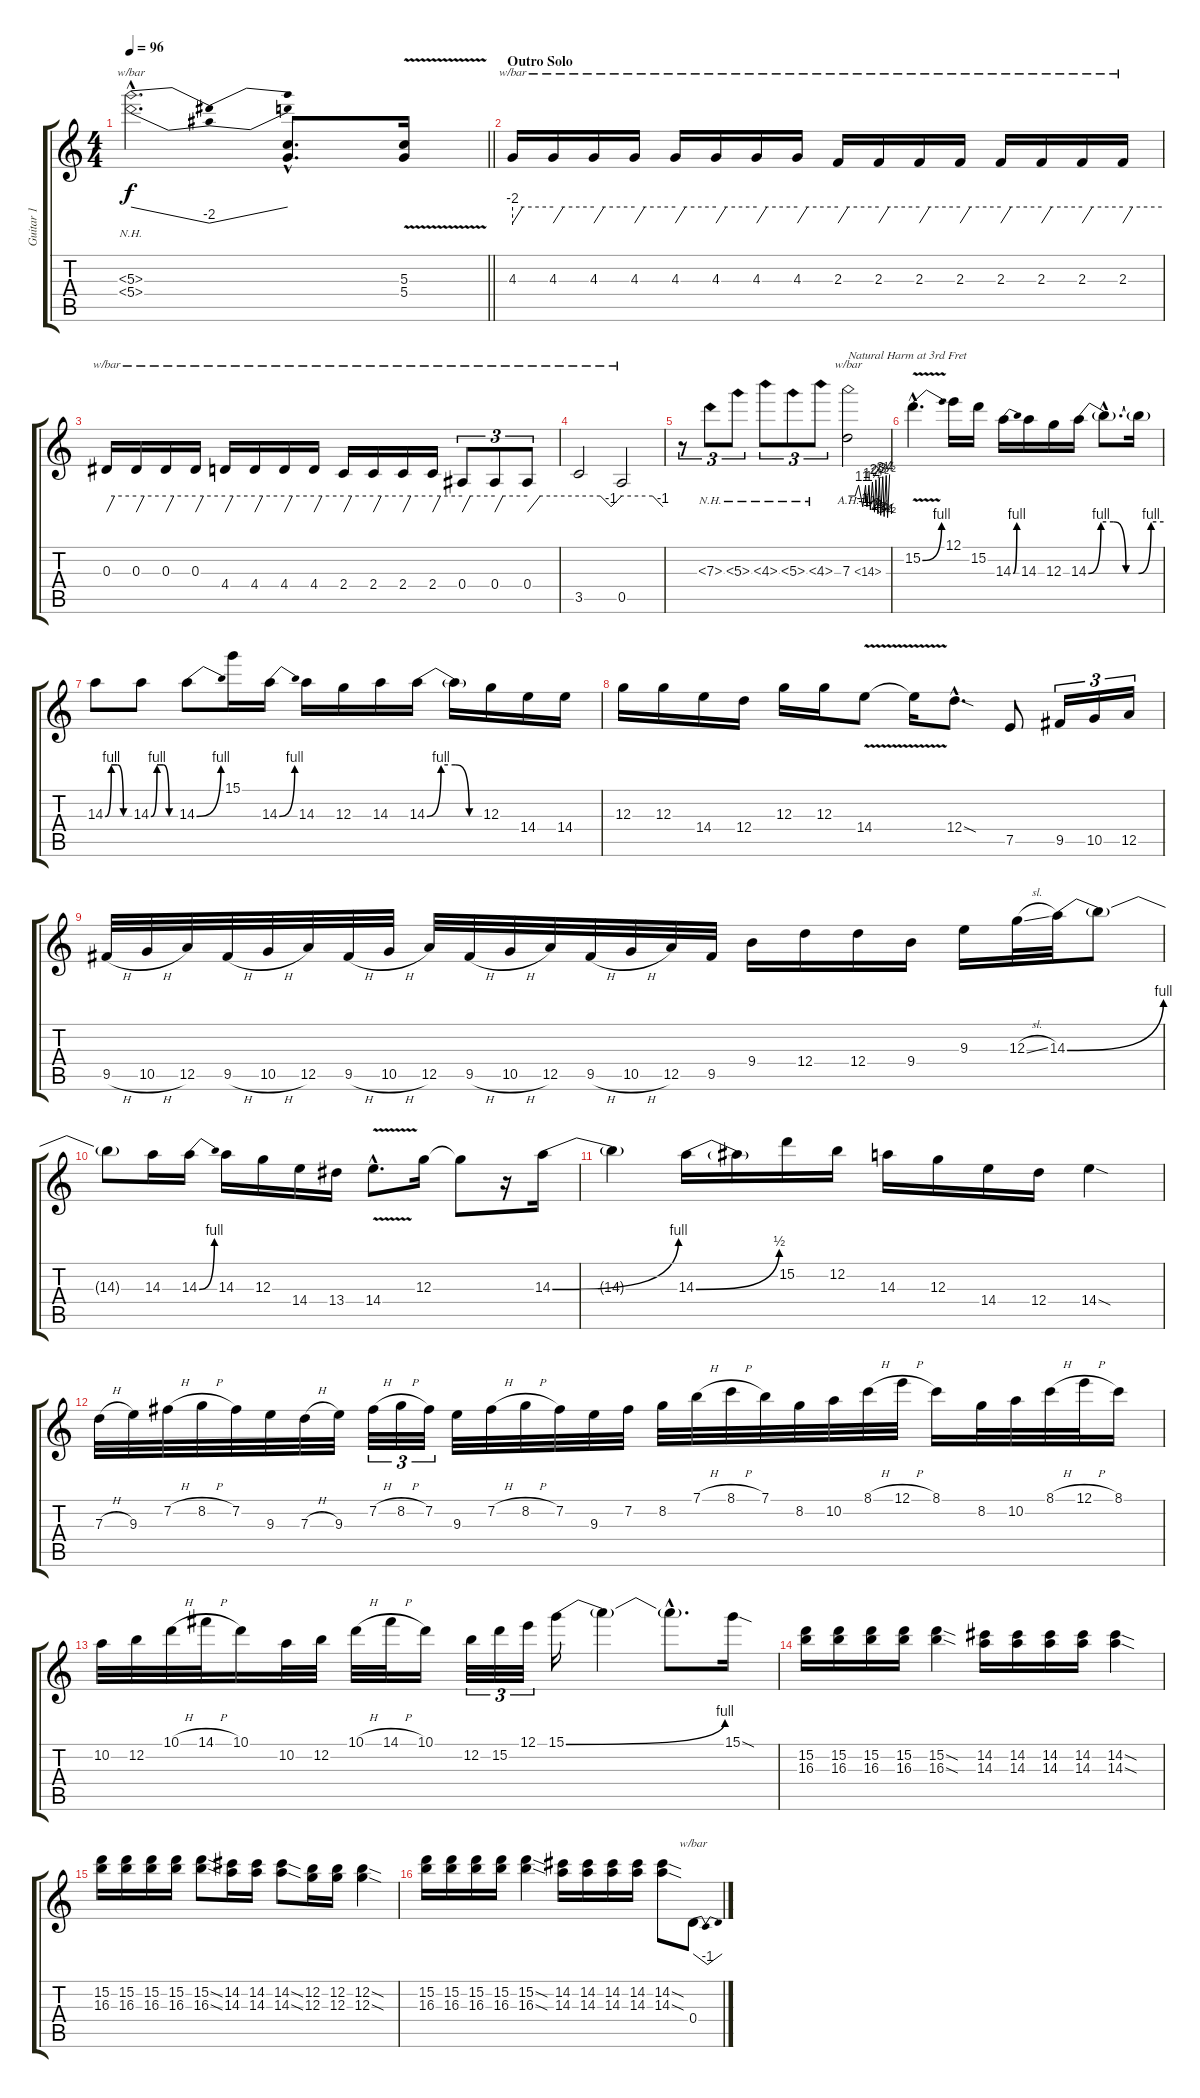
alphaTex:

\track ("Guitar 1" "Guitar 1") {instrument overdrivenguitar}
\staff {score tabs}
\tuning (E4 B3 G3 D3 A2 E2) {hide}
\ts (4 4)
\tempo 96
\clef g2
\barLineRight lightlight
\ks c
(5.3{nh hac} 5.4{nh hac}).2{d tbe (dip default 0 0 30 -8 60 0) dy f} (5.3{hac t} 5.4{hac t}).8{d} (5.3{v} 5.4).16 |
\section ("" "Outro Solo")
4.3.16{tbe (custom default 0 -8 15 0 60 0) volume 16} 4.3.16{tbe (custom default 0 -8 15 0 60 0)} 4.3.16{tbe (custom default 0 -8 15 0 60 0)} 4.3.16{tbe (custom default 0 -8 15 0 60 0)} 4.3.16{tbe (custom default 0 -8 15 0 60 0)} 4.3.16{tbe (custom default 0 -8 15 0 60 0)} 4.3.16{tbe (custom default 0 -8 15 0 60 0)} 4.3.16{tbe (custom default 0 -8 15 0 60 0)} 2.3.16{tbe (custom default 0 -8 15 0 60 0)} 2.3.16{tbe (custom default 0 -8 15 0 60 0)} 2.3.16{tbe (custom default 0 -8 15 0 60 0)} 2.3.16{tbe (custom default 0 -8 15 0 60 0)} 2.3.16{tbe (custom default 0 -8 15 0 60 0)} 2.3.16{tbe (custom default 0 -8 15 0 60 0)} 2.3.16{tbe (custom default 0 -8 15 0 60 0)} 2.3.16{tbe (custom default 0 -8 15 0 60 0)} |
0.3.16{tbe (custom default 0 -8 16 0 60 0)} 0.3.16{tbe (custom default 0 -8 16 0 60 0)} 0.3.16{tbe (custom default 0 -8 16 0 60 0)} 0.3.16{tbe (custom default 0 -8 16 0 60 0)} 4.4.16{tbe (custom default 0 -8 16 0 60 0)} 4.4.16{tbe (custom default 0 -8 16 0 60 0)} 4.4.16{tbe (custom default 0 -8 16 0 60 0)} 4.4.16{tbe (custom default 0 -8 16 0 60 0)} 2.4.16{tbe (custom default 0 -8 16 0 60 0)} 2.4.16{tbe (custom default 0 -8 16 0 60 0)} 2.4.16{tbe (custom default 0 -8 16 0 60 0)} 2.4.16{tbe (custom default 0 -8 16 0 60 0)} 0.4.8{tu (3 2) tbe (custom default 0 -8 15 0 60 0)} 0.4.8{tu (3 2) tbe (custom default 0 -8 15 0 60 0)} 0.4.8{tu (3 2) tbe (custom default 0 -8 15 0 60 0)} |
3.5.2{tbe (custom default 0 0 30 0 45 -4 60 0)} 0.5.2{tbe (custom default 0 0 45 0 60 -4)} |
r.8{tu (3 2)} 7.3{nh}.8{tu (3 2)} 5.3{nh}.8{tu (3 2)} 4.3{nh}.8{tu (3 2)} 5.3{nh}.8{tu (3 2)} 4.3{nh}.8{tu (3 2)} 7.3{ah 7}.2{tbe (custom default 0 0 10 0 15 4 21 -4 25 4 27 -4 30 4 32 -6 35 6 38 -8 40 8 43 -10 45 10 47 -12 50 12 52 -14 55 14 57 -16 60 16) txt "Natural Harm at 3rd Fret"} |
15.2{be (bend 0 0 60 4) v hac}.4{d} 12.1.16 15.2.16 14.3{be (bend 0 0 60 4)}.16 14.3.16 12.3.16 14.3{be (custom 0 0 10 4 20 4 30 0 40 0 50 4 60 4)}.16 14.3{hac t}.8{d} 14.3{t}.16 |
14.3{be (custom 0 0 15 4 30 4 45 0 60 0)}.8 14.3{be (custom 0 0 15 4 30 4 45 0 60 0)}.8 14.3{be (bend 0 0 60 4)}.8 15.1.16 14.3{be (bend 0 0 60 4)}.16 14.3.16 12.3.16 14.3.16 14.3{be (custom 0 0 15 4 30 4 45 0 60 0)}.16 14.3{t}.16 12.3.16 14.4.16 14.4.16 |
12.3.16 12.3.16 14.4.16 12.4.16 12.3.16 12.3.16 14.4{v}.8 14.4{t}.16 12.4{sod hac}.8{d} 7.5.8 9.5.16{tu (3 2)} 10.5.16{tu (3 2)} 12.5.16{tu (3 2)} |
9.5{h}.32 10.5{h}.32 12.5.32 9.5{h}.32 10.5{h}.32 12.5.32 9.5{h}.32 10.5{h}.32 12.5.32 9.5{h}.32 10.5{h}.32 12.5.32 9.5{h}.32 10.5{h}.32 12.5.32 9.5.32 9.4.16 12.4.16 12.4.16 9.4.16 9.3.16 12.3{sl}.32 14.3{be (bend 0 0 60 4)}.32 14.3{t}.8 |
14.3{t}.8 14.3.16 14.3{be (bend 0 0 60 4)}.16 14.3.16 12.3.16 14.4.16 13.4.16 14.4{v hac}.8{d} 12.3.16 12.3{t}.8 r.16 14.3{be (bend 0 0 60 4)}.16 |
14.3{t}.4 14.3{be (bend 0 0 60 2)}.16 14.3{t}.16 15.2.16 12.2.16 14.3.16 12.3.16 14.4.16 12.4.16 14.4{sod}.4 |
7.3{h}.32 9.3.32 7.2{h}.32 8.2{h}.32 7.2.32 9.3.32 7.3{h}.32 9.3.32 7.2{h}.32{tu (3 2)} 8.2{h}.32{tu (3 2)} 7.2.32{tu (3 2)} 9.3.32 7.2{h}.32 8.2{h}.32 7.2.32 9.3.32 7.2.32 8.2.32 7.1{h}.32 8.1{h}.32 7.1.32 8.2.32 10.2.32 8.1{h}.32 12.1{h}.32 8.1.16 8.2.32 10.2.32 8.1{h}.32 12.1{h}.32 8.1.16 |
10.2.32 12.2.32 10.1{h}.32 14.1{h}.32 10.1.16 10.2.32 12.2.32 10.1{h}.32 14.1{h}.32 10.1.16 12.2.32{tu (3 2)} 15.2.32{tu (3 2)} 12.1.32{tu (3 2)} 15.1{be (bend 0 0 60 4)}.16 15.1{t}.4 15.1{hac t}.8{d} 15.1{sod}.16 |
(15.2 16.3).16 (15.2 16.3).16 (15.2 16.3).16 (15.2 16.3).16 (15.2{sod} 16.3{sod}).4 (14.2 14.3).16 (14.2 14.3).16 (14.2 14.3).16 (14.2 14.3).16 (14.2{sod} 14.3{sod}).4 |
(15.2 16.3).16 (15.2 16.3).16 (15.2 16.3).16 (15.2 16.3).16 (15.2{sod} 16.3{sod}).8 (14.2 14.3).16 (14.2 14.3).16 (14.2{sod} 14.3{sod}).8 (12.2 12.3).16 (12.2 12.3).16 (12.2{sod} 12.3{sod}).4 |
(15.2 16.3).16 (15.2 16.3).16 (15.2 16.3).16 (15.2 16.3).16 (15.2{sod} 16.3{sod}).4 (14.2 14.3).16 (14.2 14.3).16 (14.2 14.3).16 (14.2 14.3).16 (14.2{sod} 14.3{sod}).8 0.4.8{tbe (dip default 0 0 30 -4 60 0)}
